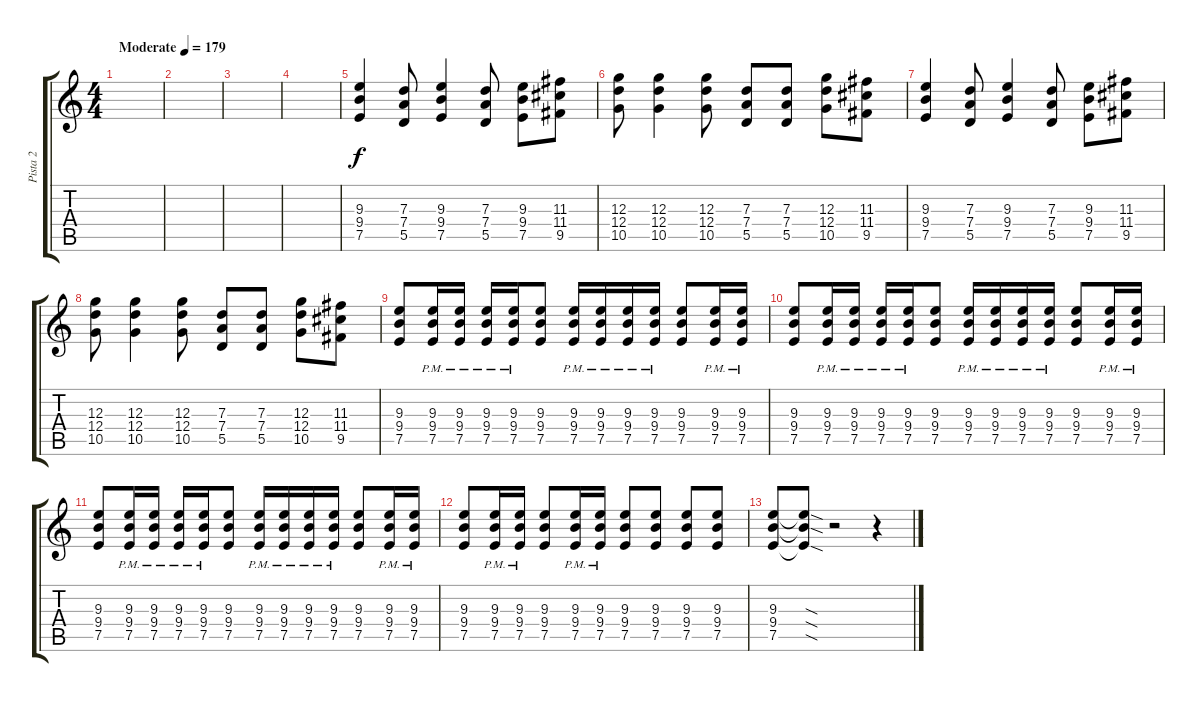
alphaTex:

\track ("Pista 2" "Pista 2") {instrument distortionguitar}
\staff {score tabs}
\tuning (E4 B3 G3 D3 A2 E2) {hide}
\ts (4 4)
\tempo (179 "Moderate")
\clef g2
\ks c
|
|
|
|
(9.3 9.4 7.5).4 (7.3 7.4 5.5).8 (9.3 9.4 7.5).4 (7.3 7.4 5.5).8 (9.3 9.4 7.5).8 (11.3 11.4 9.5).8 |
(12.3 12.4 10.5).8 (12.3 12.4 10.5).4 (12.3 12.4 10.5).8 (7.3 7.4 5.5).8 (7.3 7.4 5.5).8 (12.3 12.4 10.5).8 (11.3 11.4 9.5).8 |
(9.3 9.4 7.5).4 (7.3 7.4 5.5).8 (9.3 9.4 7.5).4 (7.3 7.4 5.5).8 (9.3 9.4 7.5).8 (11.3 11.4 9.5).8 |
(12.3 12.4 10.5).8 (12.3 12.4 10.5).4 (12.3 12.4 10.5).8 (7.3 7.4 5.5).8 (7.3 7.4 5.5).8 (12.3 12.4 10.5).8 (11.3 11.4 9.5).8 |
(9.3 9.4 7.5).8 (9.3{pm} 9.4{pm} 7.5{pm}).16 (9.3{pm} 9.4{pm} 7.5{pm}).16 (9.3{pm} 9.4{pm} 7.5{pm}).16 (9.3{pm} 9.4{pm} 7.5{pm}).16 (9.3 9.4 7.5).8 (9.3{pm} 9.4{pm} 7.5{pm}).16 (9.3{pm} 9.4{pm} 7.5{pm}).16 (9.3{pm} 9.4{pm} 7.5{pm}).16 (9.3{pm} 9.4{pm} 7.5{pm}).16 (9.3 9.4 7.5).8 (9.3{pm} 9.4{pm} 7.5{pm}).16 (9.3{pm} 9.4{pm} 7.5{pm}).16 |
(9.3 9.4 7.5).8 (9.3{pm} 9.4{pm} 7.5{pm}).16 (9.3{pm} 9.4{pm} 7.5{pm}).16 (9.3{pm} 9.4{pm} 7.5{pm}).16 (9.3{pm} 9.4{pm} 7.5{pm}).16 (9.3 9.4 7.5).8 (9.3{pm} 9.4{pm} 7.5{pm}).16 (9.3{pm} 9.4{pm} 7.5{pm}).16 (9.3{pm} 9.4{pm} 7.5{pm}).16 (9.3{pm} 9.4{pm} 7.5{pm}).16 (9.3 9.4 7.5).8 (9.3{pm} 9.4{pm} 7.5{pm}).16 (9.3{pm} 9.4{pm} 7.5{pm}).16 |
(9.3 9.4 7.5).8 (9.3{pm} 9.4{pm} 7.5{pm}).16 (9.3{pm} 9.4{pm} 7.5{pm}).16 (9.3{pm} 9.4{pm} 7.5{pm}).16 (9.3{pm} 9.4{pm} 7.5{pm}).16 (9.3 9.4 7.5).8 (9.3{pm} 9.4{pm} 7.5{pm}).16 (9.3{pm} 9.4{pm} 7.5{pm}).16 (9.3{pm} 9.4{pm} 7.5{pm}).16 (9.3{pm} 9.4{pm} 7.5{pm}).16 (9.3 9.4 7.5).8 (9.3{pm} 9.4{pm} 7.5{pm}).16 (9.3{pm} 9.4{pm} 7.5{pm}).16 |
(9.3 9.4 7.5).8 (9.3{pm} 9.4{pm} 7.5{pm}).16 (9.3{pm} 9.4{pm} 7.5{pm}).16 (9.3 9.4 7.5).8 (9.3{pm} 9.4{pm} 7.5{pm}).16 (9.3{pm} 9.4{pm} 7.5{pm}).16 (9.3 9.4 7.5).8 (9.3 9.4 7.5).8 (9.3 9.4 7.5).8 (9.3 9.4 7.5).8 |
(9.3 9.4 7.5).8 (9.3{sod t} 9.4{sod t} 7.5{sod t}).8 r.2 r.4
